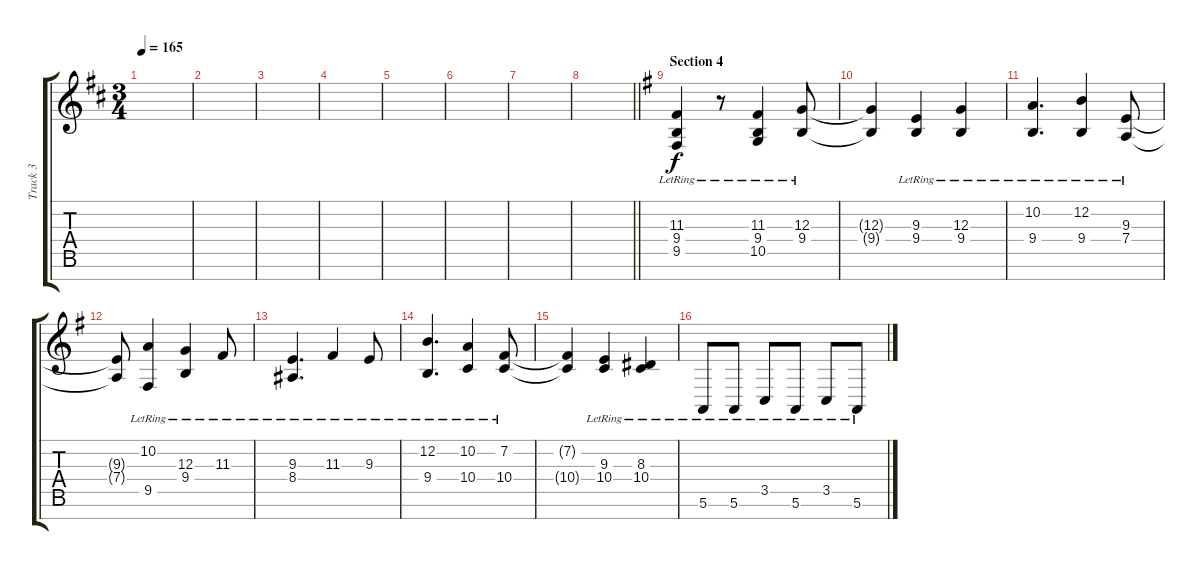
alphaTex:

\track ("Track 3" "Track 3") {instrument acousticgrandpiano}
\staff {score tabs}
\tuning (E4 B3 G3 D3 A2 E2 B1) {hide}
\ts (3 4)
\tempo 165
\clef g2
\ks d
|
|
|
|
|
|
|
\barLineRight lightlight
|
\section ("" "Section 4")
\ks g
(11.3{lr} 9.4 9.5{lr}).4 r.8 (11.3{lr} 9.4{lr} 10.5).4 (12.3{lr} 9.4{lr}).8 |
(12.3{t} 9.4{t}).4 (9.3{lr} 9.4{lr}).4 (12.3 9.4{lr}).4 |
(10.2{lr} 9.4{lr}).4{d} (12.2{lr} 9.4{lr}).4 (9.3{lr} 7.4{lr}).8 |
(9.3{t} 7.4{t}).8 (10.2{lr} 9.5{lr}).4 (12.3{lr} 9.4{lr}).4 11.3{lr}.8 |
(9.3{lr} 8.4{lr}).4{d} 11.3{lr}.4 9.3{lr}.8 |
(12.2{lr} 9.4{lr}).4{d} (10.2{lr} 10.4{lr}).4 (7.2 10.4{lr}).8 |
(7.2{t} 10.4{t}).4 (9.3{lr} 10.4{lr}).4 (8.3{lr} 10.4{lr}).4 |
5.6{lr}.8 5.6{lr}.8 3.5{lr}.8 5.6{lr}.8 3.5{lr}.8 5.6{lr}.8
